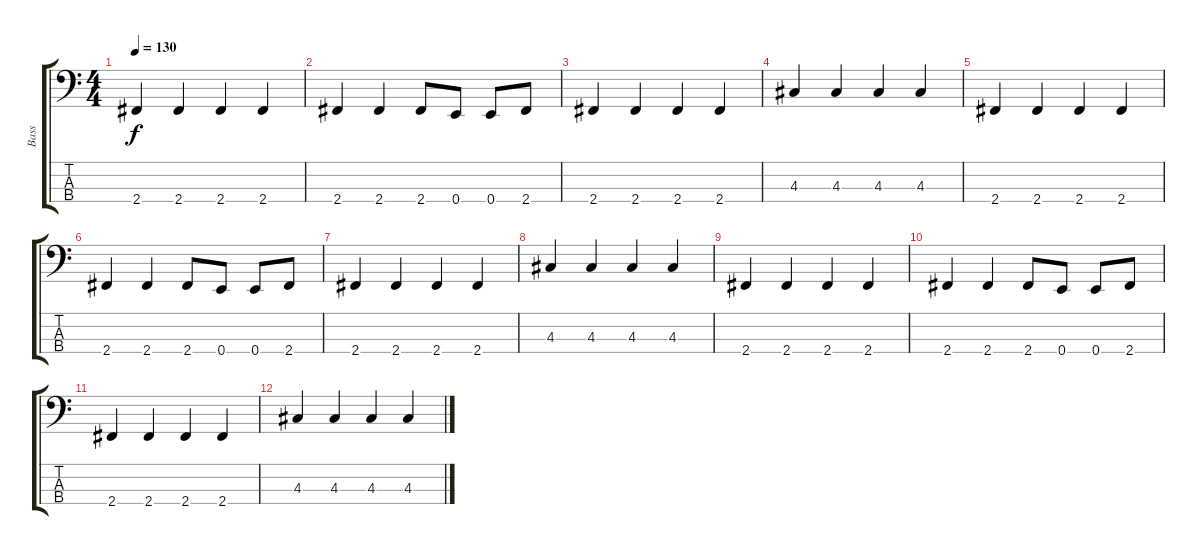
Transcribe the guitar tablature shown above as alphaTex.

\track ("Bass" "Bass") {instrument electricbassfinger}
\staff {score tabs}
\tuning (G2 D2 A1 E1) {hide}
\ts (4 4)
\tempo 130
\clef f4
\ks c
2.4.4{dy f} 2.4.4 2.4.4 2.4.4 |
2.4.4 2.4.4 2.4.8 0.4.8 0.4.8 2.4.8 |
2.4.4 2.4.4 2.4.4 2.4.4 |
4.3.4 4.3.4 4.3.4 4.3.4 |
2.4.4 2.4.4 2.4.4 2.4.4 |
2.4.4 2.4.4 2.4.8 0.4.8 0.4.8 2.4.8 |
2.4.4 2.4.4 2.4.4 2.4.4 |
4.3.4 4.3.4 4.3.4 4.3.4 |
2.4.4 2.4.4 2.4.4 2.4.4 |
2.4.4 2.4.4 2.4.8 0.4.8 0.4.8 2.4.8 |
2.4.4 2.4.4 2.4.4 2.4.4 |
4.3.4 4.3.4 4.3.4 4.3.4
